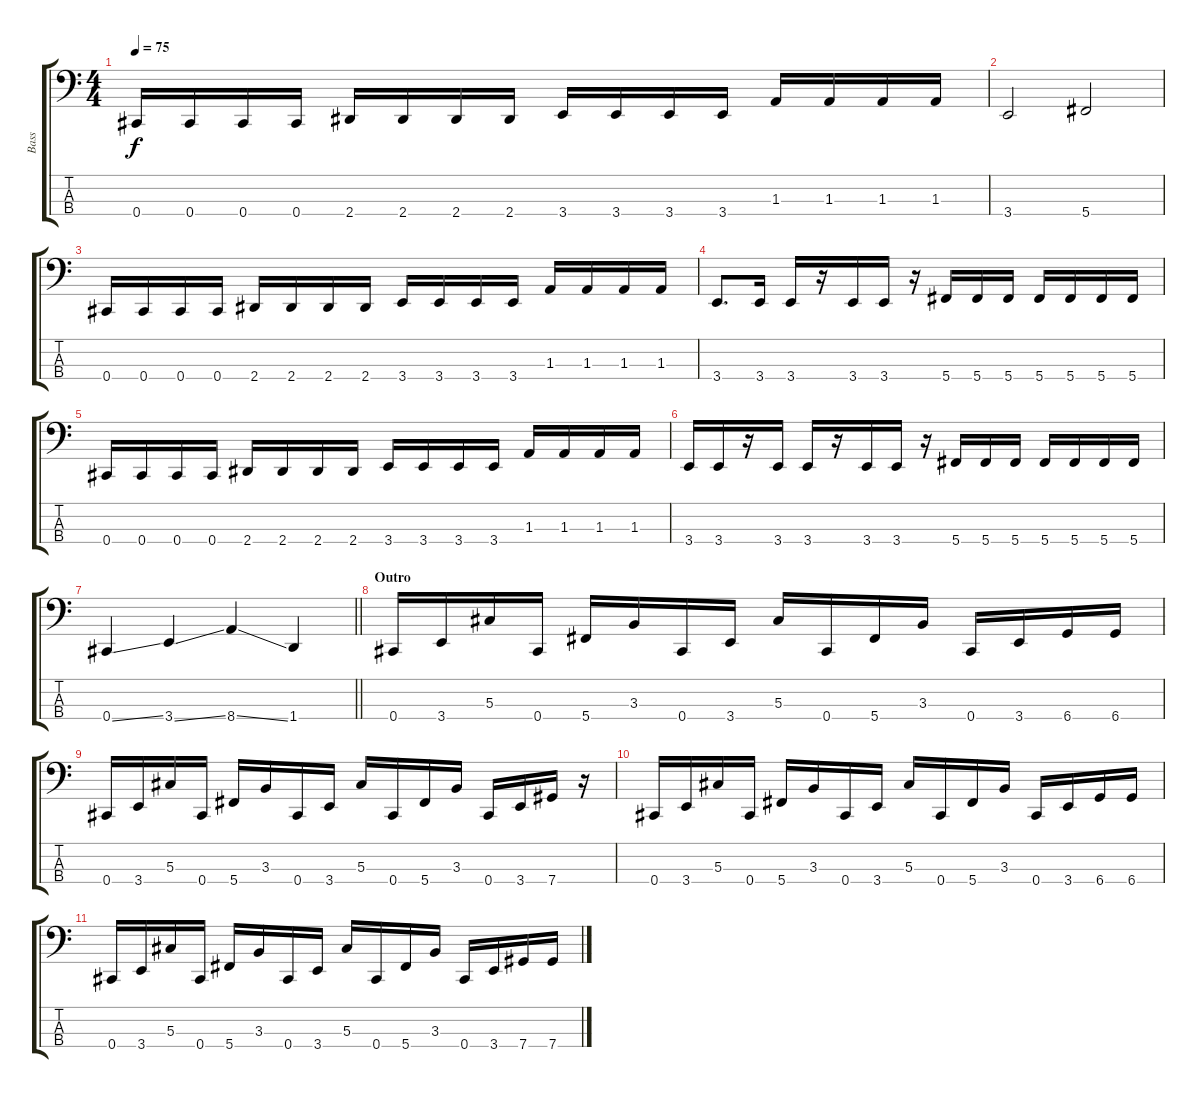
\track ("Bass" "Bass") {instrument electricbassfinger}
\staff {score tabs}
\tuning (Gb2 Db2 Ab1 Db1) {hide}
\ts (4 4)
\tempo 75
\clef f4
\ks c
0.4.16{dy f} 0.4.16 0.4.16 0.4.16 2.4.16 2.4.16 2.4.16 2.4.16 3.4.16 3.4.16 3.4.16 3.4.16 1.3.16 1.3.16 1.3.16 1.3.16 |
3.4.2 5.4.2 |
0.4.16 0.4.16 0.4.16 0.4.16 2.4.16 2.4.16 2.4.16 2.4.16 3.4.16 3.4.16 3.4.16 3.4.16 1.3.16 1.3.16 1.3.16 1.3.16 |
3.4.8{d} 3.4.16 3.4.16 r.16 3.4.16 3.4.16 r.16 5.4.16 5.4.16 5.4.16 5.4.16 5.4.16 5.4.16 5.4.16 |
0.4.16 0.4.16 0.4.16 0.4.16 2.4.16 2.4.16 2.4.16 2.4.16 3.4.16 3.4.16 3.4.16 3.4.16 1.3.16 1.3.16 1.3.16 1.3.16 |
3.4.16 3.4.16 r.16 3.4.16 3.4.16 r.16 3.4.16 3.4.16 r.16 5.4.16 5.4.16 5.4.16 5.4.16 5.4.16 5.4.16 5.4.16 |
\barLineRight lightlight
0.4{ss}.4 3.4{ss}.4 8.4{ss}.4 1.4.4 |
\section ("" "Outro")
0.4.16 3.4.16 5.3.16 0.4.16 5.4.16 3.3.16 0.4.16 3.4.16 5.3.16 0.4.16 5.4.16 3.3.16 0.4.16 3.4.16 6.4.16 6.4.16 |
0.4.16 3.4.16 5.3.16 0.4.16 5.4.16 3.3.16 0.4.16 3.4.16 5.3.16 0.4.16 5.4.16 3.3.16 0.4.16 3.4.16 7.4.16 r.16 |
0.4.16 3.4.16 5.3.16 0.4.16 5.4.16 3.3.16 0.4.16 3.4.16 5.3.16 0.4.16 5.4.16 3.3.16 0.4.16 3.4.16 6.4.16 6.4.16 |
0.4.16 3.4.16 5.3.16 0.4.16 5.4.16 3.3.16 0.4.16 3.4.16 5.3.16 0.4.16 5.4.16 3.3.16 0.4.16 3.4.16 7.4.16 7.4.16
